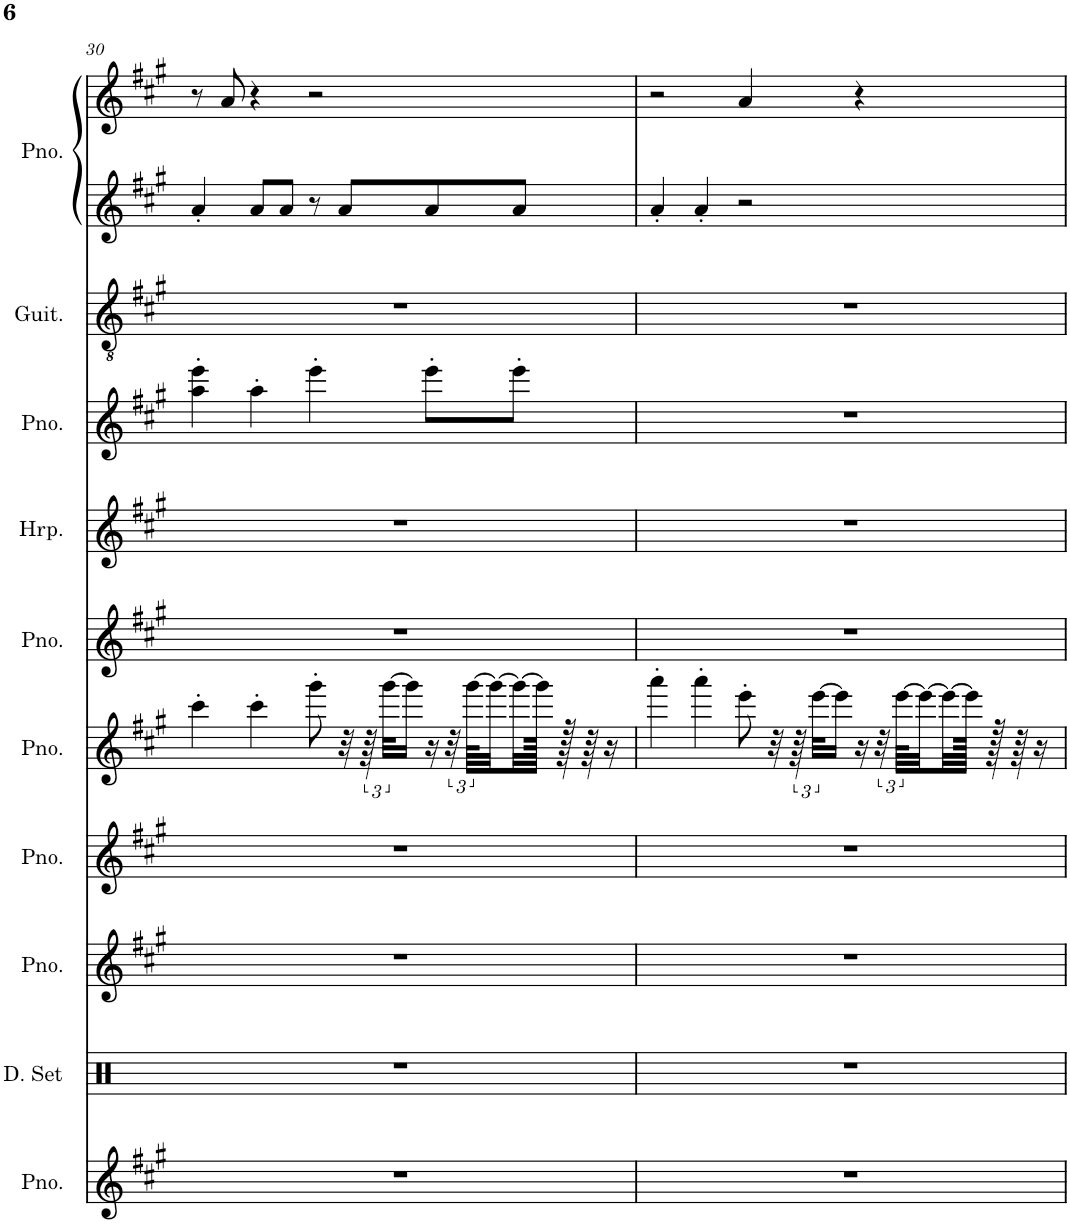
**kern	**kern	**kern	**kern	**kern	**kern	**kern	**kern	**kern	**kern	**kern
*part10	*part9	*part8	*part7	*part6	*part5	*part4	*part3	*part2	*part1	*part1
*staff11	*staff10	*staff9	*staff8	*staff7	*staff6	*staff5	*staff4	*staff3	*staff2	*staff1
*I"Piano	*I"Drumset	*I"Piano	*I"Piano	*I"Piano	*I"Piano	*I"Harp	*I"Piano	*I"Classical Guitar	*I"Piano	*
*I'Pno.	*I'D. Set	*I'Pno.	*I'Pno.	*I'Pno.	*I'Pno.	*I'Hrp.	*I'Pno.	*I'Guit.	*I'Pno.	*
!!LO:PB:g=z
*clefG2	*clefX	*clefG2	*clefG2	*clefG2	*clefG2	*clefG2	*clefG2	*clefGv2	*clefG2	*clefG2
*k[f#c#g#]	*k[]	*k[f#c#g#]	*k[f#c#g#]	*k[f#c#g#]	*k[f#c#g#]	*k[f#c#g#]	*k[f#c#g#]	*k[f#c#g#]	*k[f#c#g#]	*k[f#c#g#]
*M4/4	*M4/4	*M4/4	*M4/4	*M4/4	*M4/4	*M4/4	*M4/4	*M4/4	*M4/4	*M4/4
=30	=30	=30	=30	=30	=30	=30	=30	=30	=30	=30
1r	1r	1r	1r	4ccc#'\	1r	1r	4aa\' 4eee\'	1r	4a'/	8r
.	.	.	.	.	.	.	.	.	.	8a/
.	.	.	.	4ccc#'\	.	.	4aa'\	.	8a/L	4r
.	.	.	.	.	.	.	.	.	8a/J	.
.	.	.	.	8ggg#'\	.	.	4eee'\	.	8r	2r
.	.	.	.	32r	.	.	.	.	8a/L	.
.	.	.	.	96r	.	.	.	.	.	.
.	.	.	.	[48ggg#\KLL	.	.	.	.	.	.
.	.	.	.	16ggg#\JJ]	.	.	.	.	.	.
.	.	.	.	16r	.	.	8eee'\L	.	8a/	.
.	.	.	.	48r	.	.	.	.	.	.
.	.	.	.	[96ggg#\KLLL	.	.	.	.	.	.
.	.	.	.	32ggg#\_	.	.	.	.	.	.
.	.	.	.	32ggg#\_	.	.	8eee'\J	.	8a/J	.
.	.	.	.	128ggg#\JJJkk]	.	.	.	.	.	.
.	.	.	.	128r	.	.	.	.	.	.
.	.	.	.	64r	.	.	.	.	.	.
.	.	.	.	16r	.	.	.	.	.	.
=31	=31	=31	=31	=31	=31	=31	=31	=31	=31	=31
1r	1r	1r	1r	4aaa'\	1r	1r	1r	1r	4a'/	2r
.	.	.	.	4aaa'\	.	.	.	.	4a'/	.
.	.	.	.	8eee'\	.	.	.	.	2r	4a/
.	.	.	.	32r	.	.	.	.	.	.
.	.	.	.	96r	.	.	.	.	.	.
.	.	.	.	[48eee\KLL	.	.	.	.	.	.
.	.	.	.	16eee\JJ]	.	.	.	.	.	.
.	.	.	.	16r	.	.	.	.	.	4r
.	.	.	.	48r	.	.	.	.	.	.
.	.	.	.	[96eee\KLLL	.	.	.	.	.	.
.	.	.	.	32eee\_	.	.	.	.	.	.
.	.	.	.	32eee\_	.	.	.	.	.	.
.	.	.	.	128eee\JJJkk]	.	.	.	.	.	.
.	.	.	.	128r	.	.	.	.	.	.
.	.	.	.	64r	.	.	.	.	.	.
.	.	.	.	16r	.	.	.	.	.	.
=	=	=	=	=	=	=	=	=	=	=
*-	*-	*-	*-	*-	*-	*-	*-	*-	*-	*-
